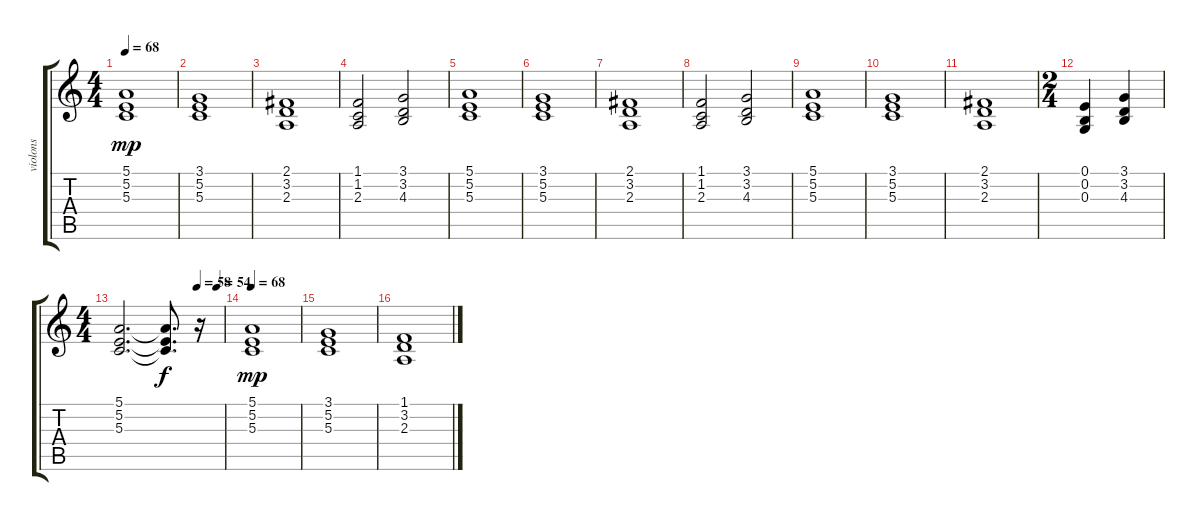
\track ("violons" "violons") {instrument stringensemble1}
\staff {score tabs}
\tuning (E4 B3 G3 D3 A2 E2) {hide}
\ts (4 4)
\tempo 68
\clef g2
\ks c
(5.1 5.2 5.3).1{dy mp} |
(3.1 5.2 5.3).1 |
(2.1 3.2 2.3).1 |
(1.1 1.2 2.3).2 (3.1 3.2 4.3).2 |
(5.1 5.2 5.3).1 |
(3.1 5.2 5.3).1 |
(2.1 3.2 2.3).1 |
(1.1 1.2 2.3).2 (3.1 3.2 4.3).2 |
(5.1 5.2 5.3).1 |
(3.1 5.2 5.3).1 |
(2.1 3.2 2.3).1 |
\ts (2 4)
(0.1 0.2 0.3).4 (3.1 3.2 4.3).4 |
\ts (4 4)
\tempo (58 0.75)
\tempo (54 0.9375)
(5.1 5.2 5.3).2{d} (5.1{t} 5.2{t} 5.3{t}).8{d dy f} r.16 |
\tempo 68
(5.1 5.2 5.3).1{dy mp} |
(3.1 5.2 5.3).1 |
(1.1 3.2 2.3).1
